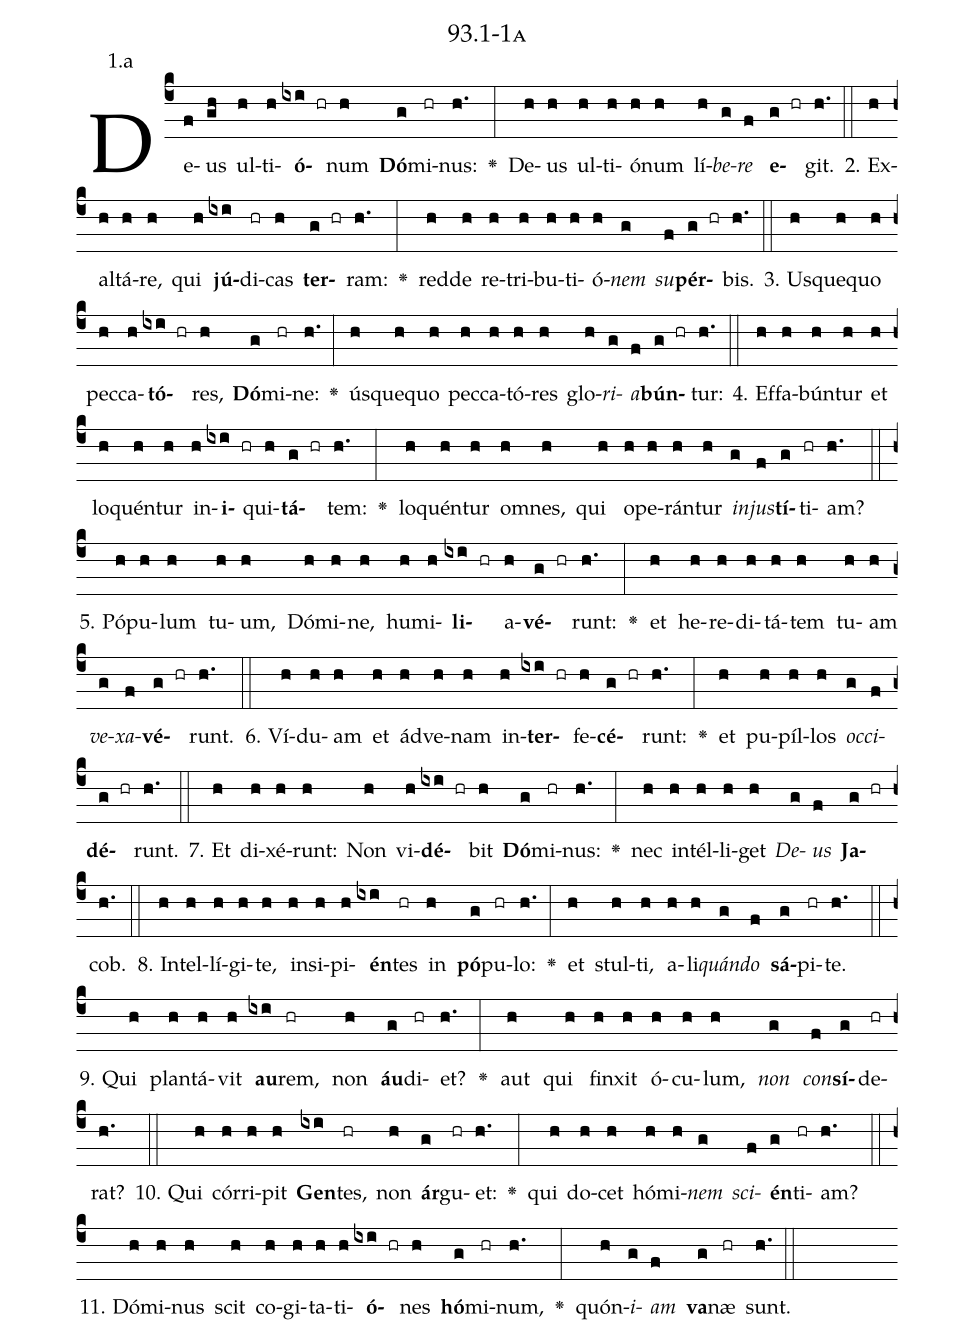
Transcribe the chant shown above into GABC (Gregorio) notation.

name: 93.1-1a;
annotation: 1.a;
%%
(c4)De(f)us(gh) ul(h)ti(h)<b>ó</b>(ixi hr)num(h) <b>Dó</b>(g)mi(hr)nus:(h.) <v>\greheightstar</v>(:) De(h)us(h) ul(h)ti(h)ó(h)num(h) lí(h)<i>be</i>(g)<i>re</i>(f) <b>e</b>(g hr)git.(h.) (::)
2. Ex(h)al(h)tá(h)re,(h) qui(h) <b>jú</b>(ixi)di(hr)cas(h) <b>ter</b>(g hr)ram:(h.) <v>\greheightstar</v>(:) red(h)de(h) re(h)tri(h)bu(h)ti(h)ó(h)<i>nem</i>(g) <i>su</i>(f)<b>pér</b>(g hr)bis.(h.) (::)
3. Us(h)que(h)quo(h) pec(h)ca(h)<b>tó</b>(ixi hr)res,(h) <b>Dó</b>(g)mi(hr)ne:(h.) <v>\greheightstar</v>(:) ús(h)que(h)quo(h) pec(h)ca(h)tó(h)res(h) glo(h)<i>ri</i>(g)<i>a</i>(f)<b>bún</b>(g hr)tur:(h.) (::)
4. Ef(h)fa(h)bún(h)tur(h) et(h) lo(h)quén(h)tur(h) in(h)<b>i</b>(ixi hr)qui(h)<b>tá</b>(g hr)tem:(h.) <v>\greheightstar</v>(:) lo(h)quén(h)tur(h) om(h)nes,(h) qui(h) o(h)pe(h)rán(h)tur(h) <i>in</i>(g)<i>jus</i>(f)<b>tí</b>(g)ti(hr)am?(h.) (::)
5. Pó(h)pu(h)lum(h) tu(h)um,(h) Dó(h)mi(h)ne,(h) hu(h)mi(h)<b>li</b>(ixi hr)a(h)<b>vé</b>(g hr)runt:(h.) <v>\greheightstar</v>(:) et(h) he(h)re(h)di(h)tá(h)tem(h) tu(h)am(h) <i>ve</i>(g)<i>xa</i>(f)<b>vé</b>(g hr)runt.(h.) (::)
6. Ví(h)du(h)am(h) et(h) ád(h)ve(h)nam(h) in(h)<b>ter</b>(ixi hr)fe(h)<b>cé</b>(g hr)runt:(h.) <v>\greheightstar</v>(:) et(h) pu(h)píl(h)los(h) <i>oc</i>(g)<i>ci</i>(f)<b>dé</b>(g hr)runt.(h.) (::)
7. Et(h) di(h)xé(h)runt:(h) Non(h) vi(h)<b>dé</b>(ixi hr)bit(h) <b>Dó</b>(g)mi(hr)nus:(h.) <v>\greheightstar</v>(:) nec(h) in(h)tél(h)li(h)get(h) <i>De</i>(g)<i>us</i>(f) <b>Ja</b>(g hr)cob.(h.) (::)
8. In(h)tel(h)lí(h)gi(h)te,(h) in(h)si(h)pi(h)<b>én</b>(ixi)tes(hr) in(h) <b>pó</b>(g)pu(hr)lo:(h.) <v>\greheightstar</v>(:) et(h) stul(h)ti,(h) a(h)li(h)<i>quán</i>(g)<i>do</i>(f) <b>sá</b>(g)pi(hr)te.(h.) (::)
9. Qui(h) plan(h)tá(h)vit(h) <b>au</b>(ixi)rem,(hr) non(h) <b>áu</b>(g)di(hr)et?(h.) <v>\greheightstar</v>(:) aut(h) qui(h) fin(h)xit(h) ó(h)cu(h)lum,(h) <i>non</i>(g) <i>con</i>(f)<b>sí</b>(g)de(hr)rat?(h.) (::)
10. Qui(h) cór(h)ri(h)pit(h) <b>Gen</b>(ixi)tes,(hr) non(h) <b>ár</b>(g)gu(hr)et:(h.) <v>\greheightstar</v>(:) qui(h) do(h)cet(h) hó(h)mi(h)<i>nem</i>(g) <i>sci</i>(f)<b>én</b>(g)ti(hr)am?(h.) (::)
11. Dó(h)mi(h)nus(h) scit(h) co(h)gi(h)ta(h)ti(h)<b>ó</b>(ixi hr)nes(h) <b>hó</b>(g)mi(hr)num,(h.) <v>\greheightstar</v>(:) quón(h)<i>i</i>(g)<i>am</i>(f) <b>va</b>(g)næ(hr) sunt.(h.) (::)
